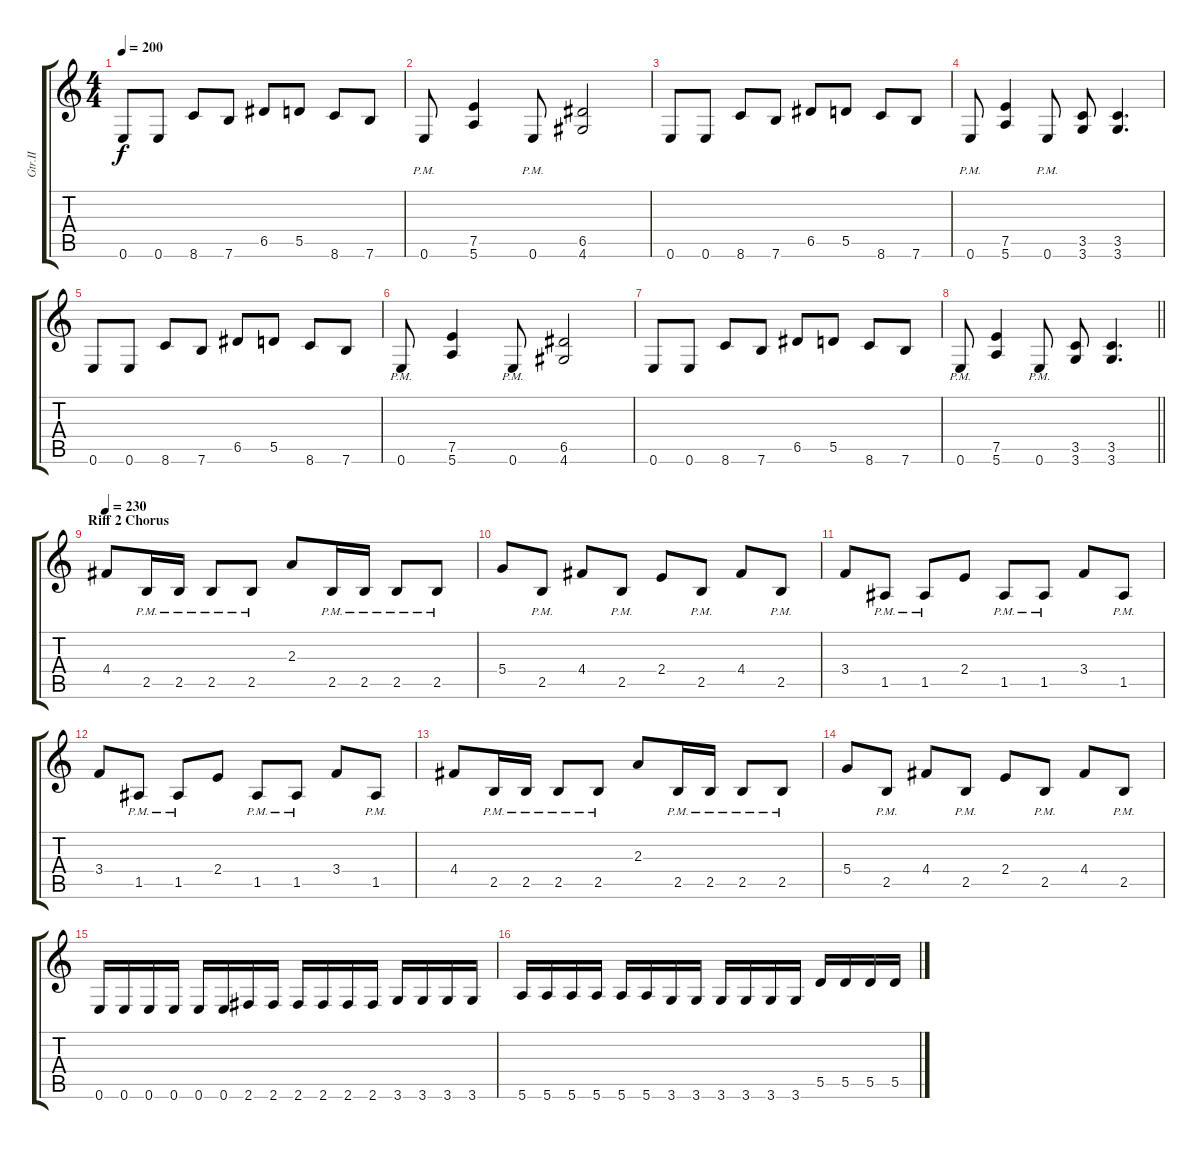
\track ("Gtr.II" "Gtr.II") {instrument overdrivenguitar}
\staff {score tabs}
\tuning (E4 B3 G3 D3 A2 E2) {hide}
\ts (4 4)
\tempo 200
\clef g2
\ks c
0.6.8{dy f} 0.6.8 8.6.8 7.6.8 6.5.8 5.5.8 8.6.8 7.6.8 |
0.6{pm}.8 (7.5 5.6).4 0.6{pm}.8 (6.5 4.6).2 |
0.6.8 0.6.8 8.6.8 7.6.8 6.5.8 5.5.8 8.6.8 7.6.8 |
0.6{pm}.8 (7.5 5.6).4 0.6{pm}.8 (3.5 3.6).8 (3.5 3.6).4{d} |
0.6.8 0.6.8 8.6.8 7.6.8 6.5.8 5.5.8 8.6.8 7.6.8 |
0.6{pm}.8 (7.5 5.6).4 0.6{pm}.8 (6.5 4.6).2 |
0.6.8 0.6.8 8.6.8 7.6.8 6.5.8 5.5.8 8.6.8 7.6.8 |
\barLineRight lightlight
0.6{pm}.8 (7.5 5.6).4 0.6{pm}.8 (3.5 3.6).8 (3.5 3.6).4{d} |
\section ("" "Riff 2 Chorus")
\tempo 230
4.4.8 2.5{pm}.16 2.5{pm}.16 2.5{pm}.8 2.5{pm}.8 2.3.8 2.5{pm}.16 2.5{pm}.16 2.5{pm}.8 2.5{pm}.8 |
5.4.8 2.5{pm}.8 4.4.8 2.5{pm}.8 2.4.8 2.5{pm}.8 4.4.8 2.5{pm}.8 |
3.4.8 1.5{pm}.8 1.5{pm}.8 2.4.8 1.5{pm}.8 1.5{pm}.8 3.4.8 1.5{pm}.8 |
3.4.8 1.5{pm}.8 1.5{pm}.8 2.4.8 1.5{pm}.8 1.5{pm}.8 3.4.8 1.5{pm}.8 |
4.4.8 2.5{pm}.16 2.5{pm}.16 2.5{pm}.8 2.5{pm}.8 2.3.8 2.5{pm}.16 2.5{pm}.16 2.5{pm}.8 2.5{pm}.8 |
5.4.8 2.5{pm}.8 4.4.8 2.5{pm}.8 2.4.8 2.5{pm}.8 4.4.8 2.5{pm}.8 |
0.6.16 0.6.16 0.6.16 0.6.16 0.6.16 0.6.16 2.6.16 2.6.16 2.6.16 2.6.16 2.6.16 2.6.16 3.6.16 3.6.16 3.6.16 3.6.16 |
5.6.16 5.6.16 5.6.16 5.6.16 5.6.16 5.6.16 3.6.16 3.6.16 3.6.16 3.6.16 3.6.16 3.6.16 5.5.16 5.5.16 5.5.16 5.5.16
